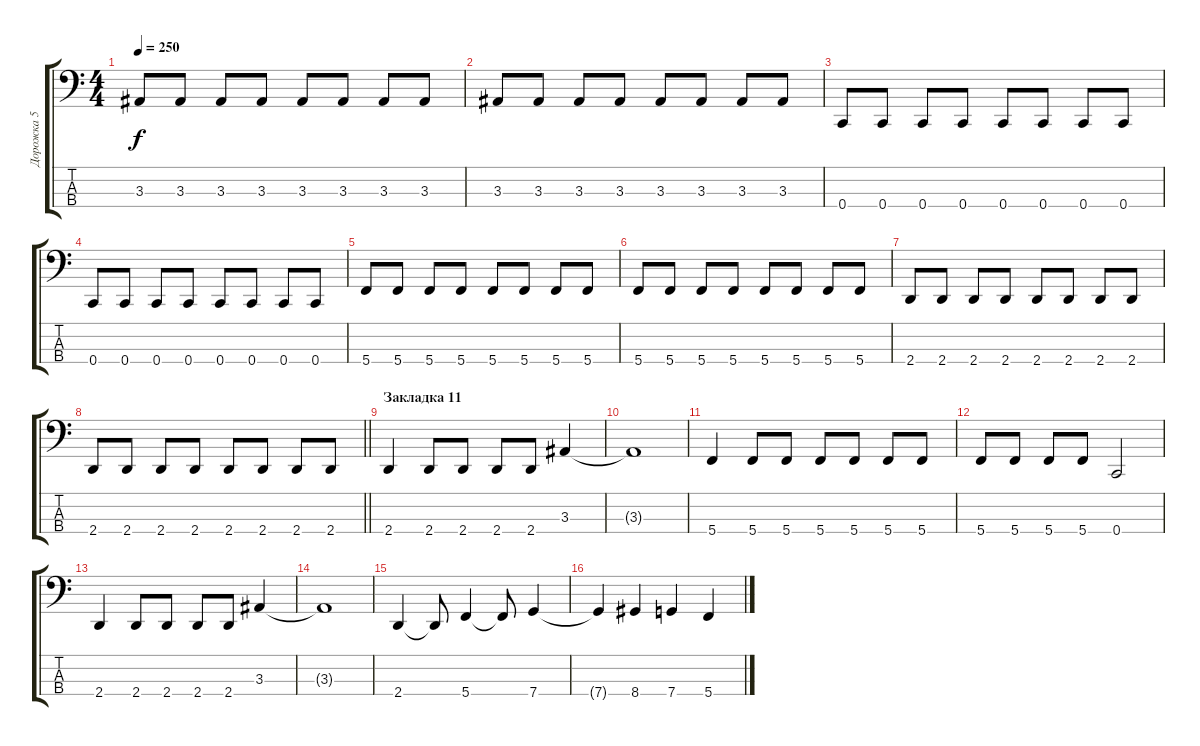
\track ("Дорожка 5" "Дорожка 5") {instrument electricbassfinger}
\staff {score tabs}
\tuning (F2 C2 G1 C1) {hide}
\ts (4 4)
\tempo 250
\clef f4
\ks c
3.3.8{dy f} 3.3.8 3.3.8 3.3.8 3.3.8 3.3.8 3.3.8 3.3.8 |
3.3.8 3.3.8 3.3.8 3.3.8 3.3.8 3.3.8 3.3.8 3.3.8 |
0.4.8 0.4.8 0.4.8 0.4.8 0.4.8 0.4.8 0.4.8 0.4.8 |
0.4.8 0.4.8 0.4.8 0.4.8 0.4.8 0.4.8 0.4.8 0.4.8 |
5.4.8 5.4.8 5.4.8 5.4.8 5.4.8 5.4.8 5.4.8 5.4.8 |
5.4.8 5.4.8 5.4.8 5.4.8 5.4.8 5.4.8 5.4.8 5.4.8 |
2.4.8 2.4.8 2.4.8 2.4.8 2.4.8 2.4.8 2.4.8 2.4.8 |
\barLineRight lightlight
2.4.8 2.4.8 2.4.8 2.4.8 2.4.8 2.4.8 2.4.8 2.4.8 |
\section ("" "Закладка 11")
2.4.4 2.4.8 2.4.8 2.4.8 2.4.8 3.3.4 |
3.3{t}.1 |
5.4.4 5.4.8 5.4.8 5.4.8 5.4.8 5.4.8 5.4.8 |
5.4.8 5.4.8 5.4.8 5.4.8 0.4.2 |
2.4.4 2.4.8 2.4.8 2.4.8 2.4.8 3.3.4 |
3.3{t}.1 |
2.4.4 2.4{t}.8 5.4.4 5.4{t}.8 7.4.4 |
7.4{t}.4 8.4.4 7.4.4 5.4.4
